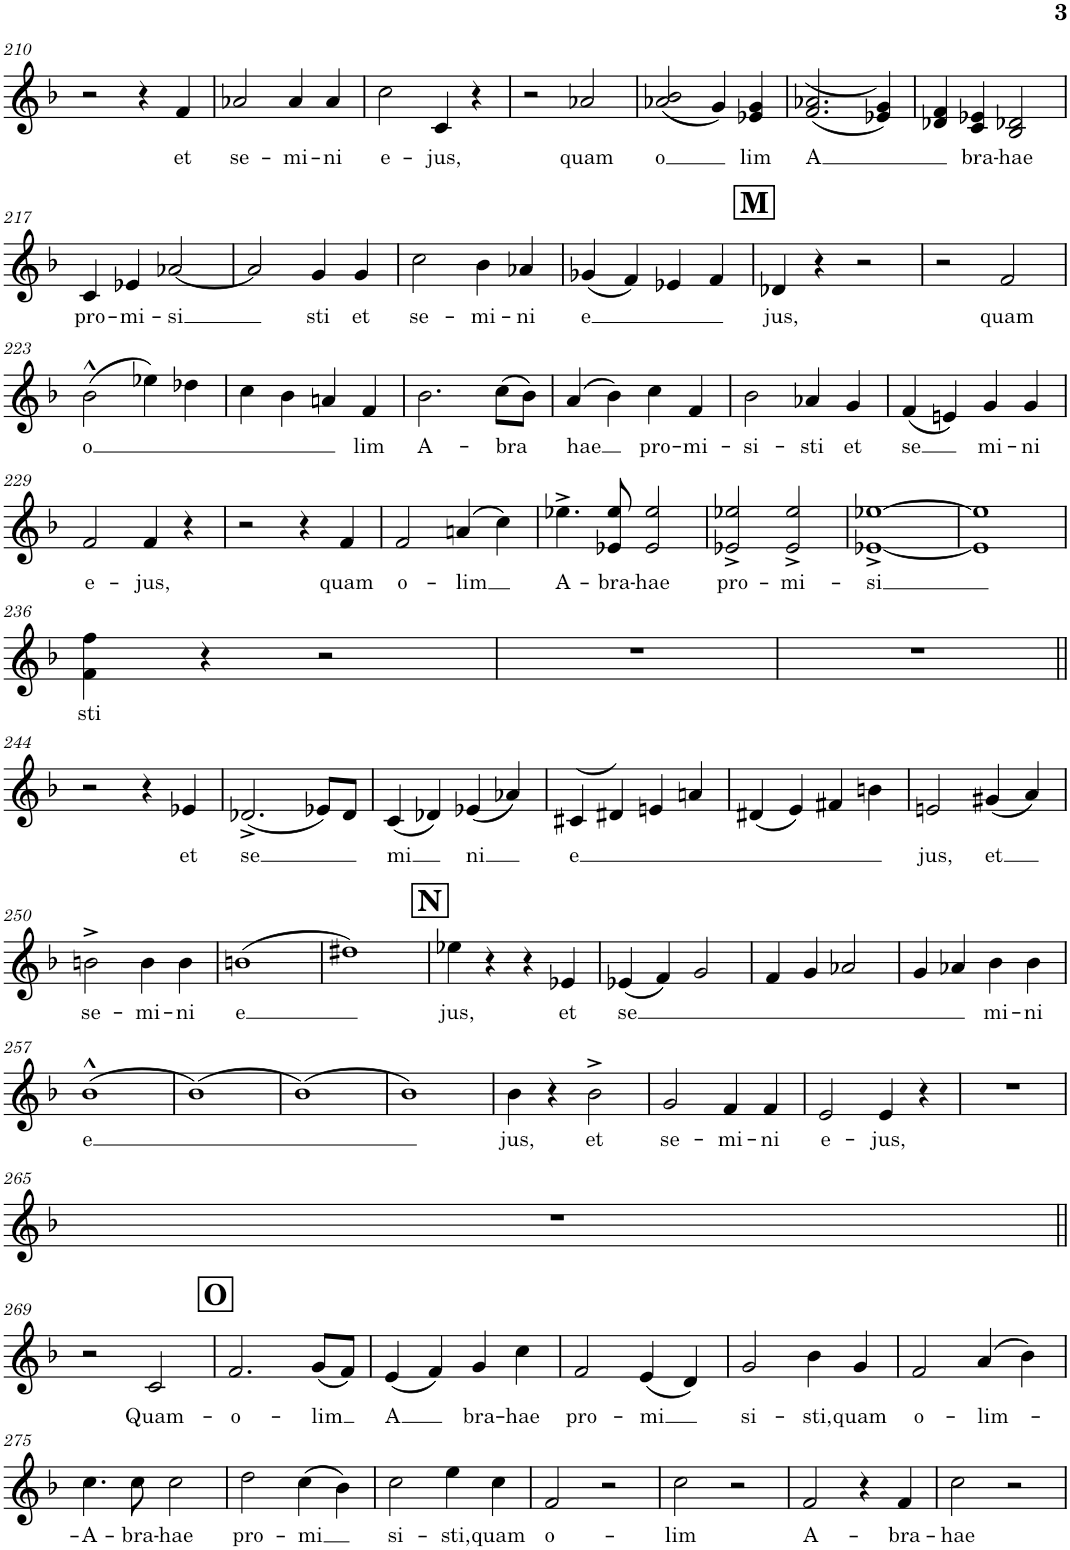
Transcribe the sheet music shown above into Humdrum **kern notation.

**kern	**text
*part1	*part1
*staff1	*staff1
*I"Piano	*
*I'Pno.	*
!!LO:PB:g=z
*clefG2	*
*k[b-]	*
*M2/2	*
*met(c|)	*
=210	=210
2r	.
4r	.
!	!LO:LY:b
4f/	et
=211	=211
!	!LO:LY:b
2a-X/	se-
!	!LO:LY:b
4a-/	-mi-
!	!LO:LY:b
4a-/	-ni
=212	=212
!	!LO:LY:b
2cc\	e-
!	!LO:LY:b
4c/	-jus,
4r	.
=213	=213
2r	.
!	!LO:LY:b
2a-X/	quam
=214	=214
!	!LO:LY:b
(2a-X/ 2b-/	o
4g/)	.
!	!LO:LY:b
4e-X/ 4g/	lim
=215	=215
!	!LO:LY:b
((2.f/ 2.a-X/	A
4e-X/ 4g/))	.
=216	=216
4d-X/ 4f/	.
!	!LO:LY:b
4c/ 4e-X/	bra-
!	!LO:LY:b
2B-/ 2d-X/	-hae
!!LO:LB:g=z
=217	=217
!	!LO:LY:b
4c/	pro-
!	!LO:LY:b
4e-X/	-mi-
!	!LO:LY:b
[2a-X/	-si
=218	=218
2a-/]	.
!	!LO:LY:b
4g/	sti
!	!LO:LY:b
4g/	et
=219	=219
!	!LO:LY:b
2cc\	se-
!	!LO:LY:b
4b-\	-mi-
!	!LO:LY:b
4a-X/	-ni
=220	=220
!	!LO:LY:b
(4g-X/	e
4f/)	.
4e-X/	.
4f/	.
!!LO:REH:place=s1:a:B:cj:fs=14:t=M
=221	=221
!	!LO:LY:b
4d-X/	jus,
4r	.
2r	.
=222	=222
2r	.
!	!LO:LY:b
2f/	quam
!!LO:LB:g=z
=223	=223
!	!LO:LY:b
(2b-^^\	o
4ee-X\)	.
4dd-X\	.
=224	=224
4cc\	.
4b-\	.
4an/	.
!	!LO:LY:b
4f/	lim
=225	=225
!	!LO:LY:b
2.b-\	A-
!	!LO:LY:b
(8cc\L	-bra
8b-\J)	.
=226	=226
!	!LO:LY:b
(4a/	hae
4b-\)	.
!	!LO:LY:b
4cc\	pro-
!	!LO:LY:b
4f/	-mi-
=227	=227
!	!LO:LY:b
2b-\	-si-
!	!LO:LY:b
4a-X/	-sti
!	!LO:LY:b
4g/	et
=228	=228
!	!LO:LY:b
(4f/	se
4en/)	.
!	!LO:LY:b
4g/	mi-
!	!LO:LY:b
4g/	-ni
!!LO:LB:g=z
=229	=229
!	!LO:LY:b
2f/	e-
!	!LO:LY:b
4f/	-jus,
4r	.
=230	=230
2r	.
4r	.
!	!LO:LY:b
4f/	quam
=231	=231
!	!LO:LY:b
2f/	o-
!	!LO:LY:b
(4an/	-lim
4cc\)	.
=232	=232
!	!LO:LY:b
4.ee-X^\	A-
!	!LO:LY:b
8e-X/ 8ee-/	-bra-
!	!LO:LY:b
2e-/ 2ee-/	-hae
=233	=233
!	!LO:LY:b
2e-X/^ 2ee-X/^	pro-
!	!LO:LY:b
2e-/^ 2ee-/^	-mi-
=234	=234
!	!LO:LY:b
[1e-X^ [1ee-X^	-si
=235	=235
1e-] 1ee-]	.
!!LO:LB:g=z
=236	=236
!	!LO:LY:b
4f\ 4ff\	sti
4r	.
2r	.
=237	=237
1r	.
=238	=238
1r	.
!!LO:LB:g=z
=244||	=244||
2r	.
4r	.
!	!LO:LY:b
4e-X/	et
=245	=245
!	!LO:LY:b
(2.d-X^/	se
8e-X/L)	.
8d-/J	.
=246	=246
!	!LO:LY:b
(4c/	mi
4d-X/)	.
!	!LO:LY:b
(4e-X/	ni
4a-X/)	.
=247	=247
!	!LO:LY:b
(4c#X/	e
4d#X/)	.
4en/	.
4an/	.
=248	=248
(4d#X/	.
4e/)	.
4f#X/	.
4bn\	.
=249	=249
!	!LO:LY:b
2en/	jus,
!	!LO:LY:b
(4g#X/	et
4a/)	.
!!LO:LB:g=z
=250	=250
!	!LO:LY:b
2bn^\	se-
!	!LO:LY:b
4b\	-mi-
!	!LO:LY:b
4b\	-ni
=251	=251
!	!LO:LY:b
(1bn	e
=252	=252
1dd#X)	.
!!LO:REH:place=s1:a:B:cj:fs=14:t=N
=253	=253
!	!LO:LY:b
4ee-X\	jus,
4r	.
4r	.
!	!LO:LY:b
4e-X/	et
=254	=254
!	!LO:LY:b
(4e-X/	se
4f/)	.
2g/	.
=255	=255
4f/	.
4g/	.
2a-X/	.
=256	=256
4g/	.
4a-X/	.
!	!LO:LY:b
4b-\	mi-
!	!LO:LY:b
4b-\	-ni
!!LO:LB:g=z
=257	=257
!	!LO:LY:b
(1b-^^	e
=258	=258
(1b-)	.
=259	=259
(1b-)	.
=260	=260
1b-)	.
=261	=261
!	!LO:LY:b
4b-\	jus,
4r	.
!	!LO:LY:b
2b-^\	et
=262	=262
!	!LO:LY:b
2g/	se-
!	!LO:LY:b
4f/	-mi-
!	!LO:LY:b
4f/	-ni
=263	=263
!	!LO:LY:b
2e/	e-
!	!LO:LY:b
4e/	-jus,
4r	.
=264	=264
1r	.
!!LO:LB:g=z
=265	=265
1r	.
!!LO:LB:g=z
=269||	=269||
2r	.
!	!LO:LY:b
2c/	Quam-
!!LO:REH:place=s1:a:B:cj:fs=14:t=O
=270	=270
!	!LO:LY:b
2.f/	-o-
!	!LO:LY:b
(8g/L	-lim
8f/J)	.
=271	=271
!	!LO:LY:b
(4e/	A
4f/)	.
!	!LO:LY:b
4g/	bra-
!	!LO:LY:b
4cc\	-hae
=272	=272
!	!LO:LY:b
2f/	pro-
!	!LO:LY:b
(4e/	-mi
4d/)	.
=273	=273
!	!LO:LY:b
2g/	si-
!	!LO:LY:b
4b-\	-sti,
!	!LO:LY:b
4g/	quam
=274	=274
!	!LO:LY:b
2f/	o-
!	!LO:LY:b
(4a/	-lim-
4b-\)	.
!!LO:LB:g=z
=275	=275
!	!LO:LY:b
4.cc\	-A-
!	!LO:LY:b
8cc\	-bra-
!	!LO:LY:b
2cc\	-hae
=276	=276
!	!LO:LY:b
2dd\	pro-
!	!LO:LY:b
(4cc\	-mi
4b-\)	.
=277	=277
!	!LO:LY:b
2cc\	si-
!	!LO:LY:b
4ee\	-sti,
!	!LO:LY:b
4cc\	quam
=278	=278
!	!LO:LY:b
2f/	o-
2r	.
=279	=279
!	!LO:LY:b
2cc\	-lim
2r	.
=280	=280
!	!LO:LY:b
2f/	A-
4r	.
!	!LO:LY:b
4f/	-bra-
=281	=281
!	!LO:LY:b
2cc\	-hae
2r	.
=	=
*-	*-
